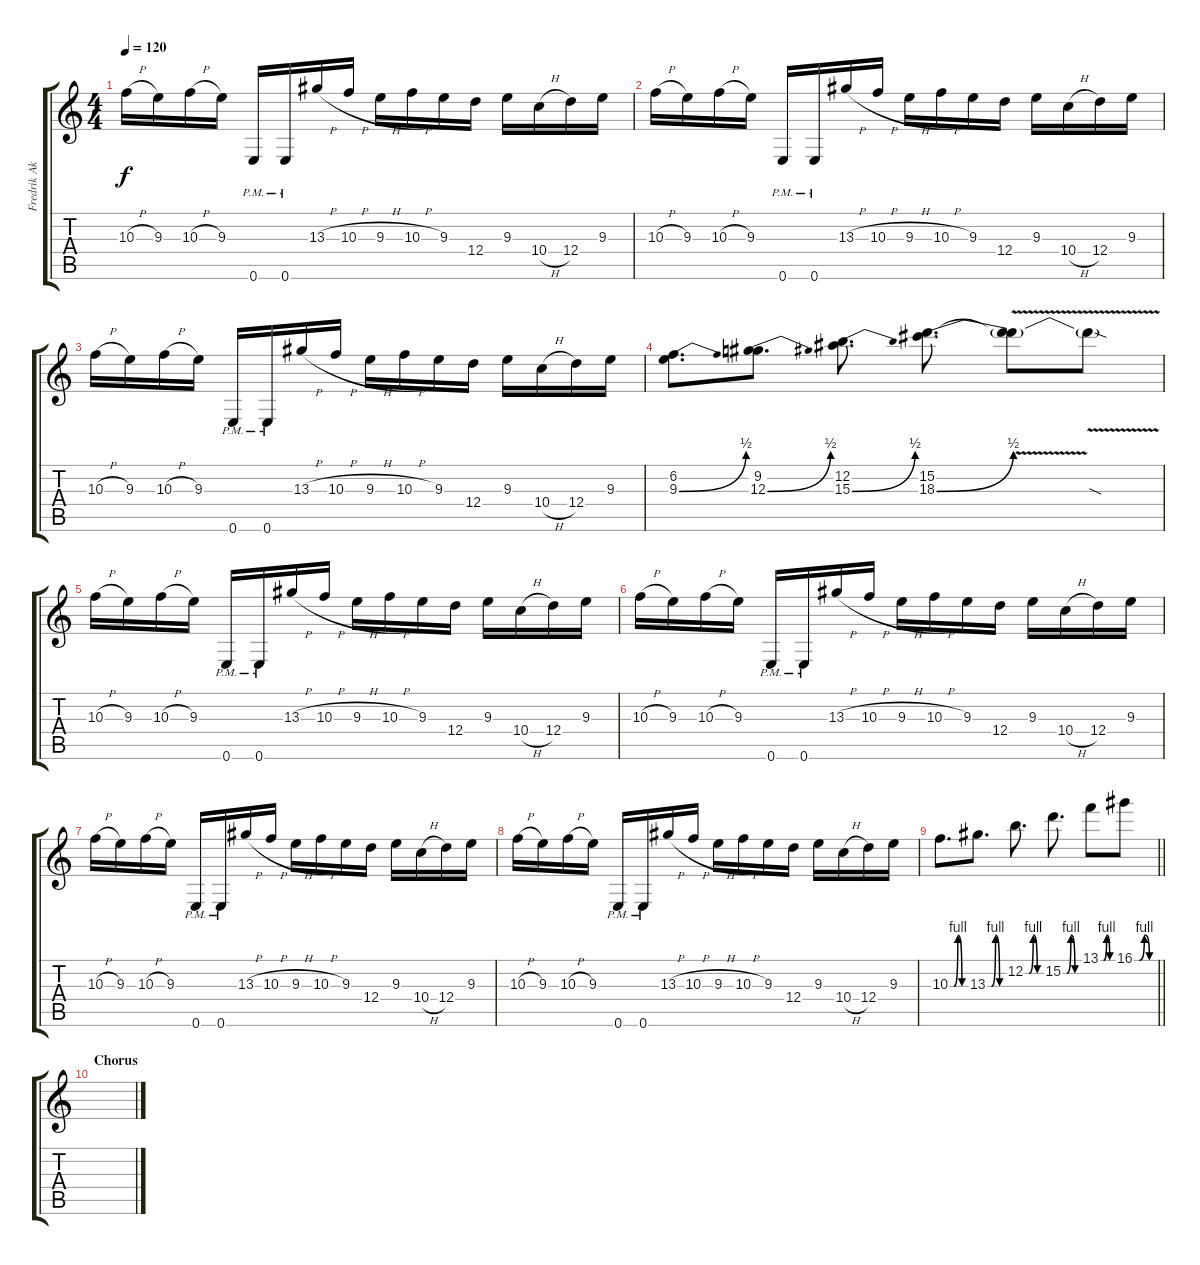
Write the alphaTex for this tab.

\track ("Fredrik Akesson - Electric Guitar 2" "Fredrik Ak") {instrument distortionguitar}
\staff {score tabs}
\tuning (E4 B3 G3 D3 A2 E2) {hide}
\ts (4 4)
\tempo 120
\clef g2
\ks c
10.3{h}.16{dy f} 9.3.16 10.3{h}.16 9.3.16 0.6{pm}.16 0.6{pm}.16 13.3{h}.16 10.3{h}.16 9.3{h}.16 10.3{h}.16 9.3.16 12.4.16 9.3.16 10.4{h}.16 12.4.16 9.3.16 |
10.3{h}.16 9.3.16 10.3{h}.16 9.3.16 0.6{pm}.16 0.6{pm}.16 13.3{h}.16 10.3{h}.16 9.3{h}.16 10.3{h}.16 9.3.16 12.4.16 9.3.16 10.4{h}.16 12.4.16 9.3.16 |
10.3{h}.16 9.3.16 10.3{h}.16 9.3.16 0.6{pm}.16 0.6{pm}.16 13.3{h}.16 10.3{h}.16 9.3{h}.16 10.3{h}.16 9.3.16 12.4.16 9.3.16 10.4{h}.16 12.4.16 9.3.16 |
(6.2 9.3{be (bend 0 0 60 2)}).8{d} (9.2 12.3{be (bend 0 0 60 2)}).8{d} (12.2 15.3{be (bend 0 0 60 2)}).8{d} (15.2 18.3{be (bend 0 0 60 2)}).8{d} (15.2{t} 18.3{v t}).8 18.3{sod t}.8 |
10.3{h}.16 9.3.16 10.3{h}.16 9.3.16 0.6{pm}.16 0.6{pm}.16 13.3{h}.16 10.3{h}.16 9.3{h}.16 10.3{h}.16 9.3.16 12.4.16 9.3.16 10.4{h}.16 12.4.16 9.3.16 |
10.3{h}.16 9.3.16 10.3{h}.16 9.3.16 0.6{pm}.16 0.6{pm}.16 13.3{h}.16 10.3{h}.16 9.3{h}.16 10.3{h}.16 9.3.16 12.4.16 9.3.16 10.4{h}.16 12.4.16 9.3.16 |
10.3{h}.16 9.3.16 10.3{h}.16 9.3.16 0.6{pm}.16 0.6{pm}.16 13.3{h}.16 10.3{h}.16 9.3{h}.16 10.3{h}.16 9.3.16 12.4.16 9.3.16 10.4{h}.16 12.4.16 9.3.16 |
10.3{h}.16 9.3.16 10.3{h}.16 9.3.16 0.6{pm}.16 0.6{pm}.16 13.3{h}.16 10.3{h}.16 9.3{h}.16 10.3{h}.16 9.3.16 12.4.16 9.3.16 10.4{h}.16 12.4.16 9.3.16 |
\barLineRight lightlight
10.3{be (custom 0 0 15 0 30 4 45 0 60 0)}.8{d} 13.3{be (custom 0 0 15 0 30 4 45 0 60 0)}.8{d} 12.2{be (custom 0 0 15 0 30 4 45 0 60 0)}.8{d} 15.2{be (custom 0 0 15 0 30 4 45 0 60 0)}.8{d} 13.1{be (custom 0 0 15 0 30 4 45 0 60 0)}.8 16.1{be (custom 0 0 15 0 30 4 45 0 60 0)}.8 |
\section ("" "Chorus")
